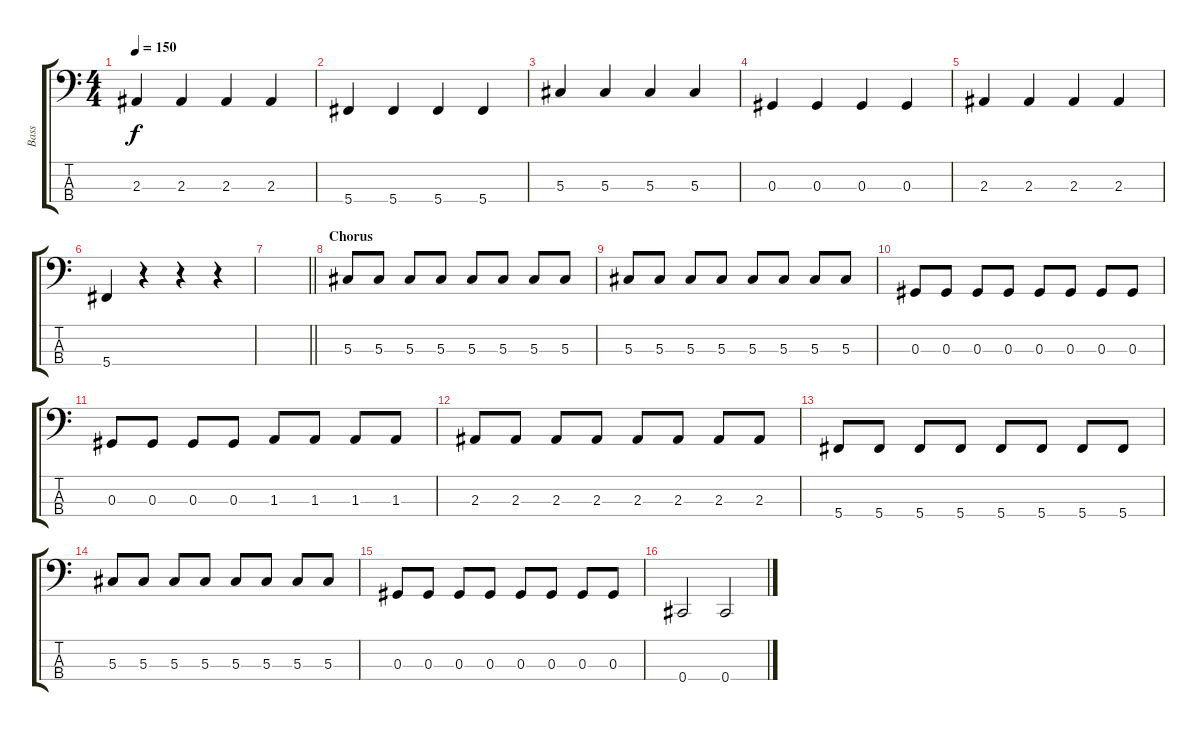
\track ("Bass" "Bass") {instrument electricbassfinger}
\staff {score tabs}
\tuning (Gb2 Db2 Ab1 Db1) {hide}
\ts (4 4)
\tempo 150
\clef f4
\ks c
2.3.4{dy f} 2.3.4 2.3.4 2.3.4 |
5.4.4 5.4.4 5.4.4 5.4.4 |
5.3.4 5.3.4 5.3.4 5.3.4 |
0.3.4 0.3.4 0.3.4 0.3.4 |
2.3.4 2.3.4 2.3.4 2.3.4 |
5.4.4 r.4 r.4 r.4 |
\barLineRight lightlight
|
\section ("" "Chorus")
5.3.8 5.3.8 5.3.8 5.3.8 5.3.8 5.3.8 5.3.8 5.3.8 |
5.3.8 5.3.8 5.3.8 5.3.8 5.3.8 5.3.8 5.3.8 5.3.8 |
0.3.8 0.3.8 0.3.8 0.3.8 0.3.8 0.3.8 0.3.8 0.3.8 |
0.3.8 0.3.8 0.3.8 0.3.8 1.3.8 1.3.8 1.3.8 1.3.8 |
2.3.8 2.3.8 2.3.8 2.3.8 2.3.8 2.3.8 2.3.8 2.3.8 |
5.4.8 5.4.8 5.4.8 5.4.8 5.4.8 5.4.8 5.4.8 5.4.8 |
5.3.8 5.3.8 5.3.8 5.3.8 5.3.8 5.3.8 5.3.8 5.3.8 |
0.3.8 0.3.8 0.3.8 0.3.8 0.3.8 0.3.8 0.3.8 0.3.8 |
0.4.2 0.4.2
